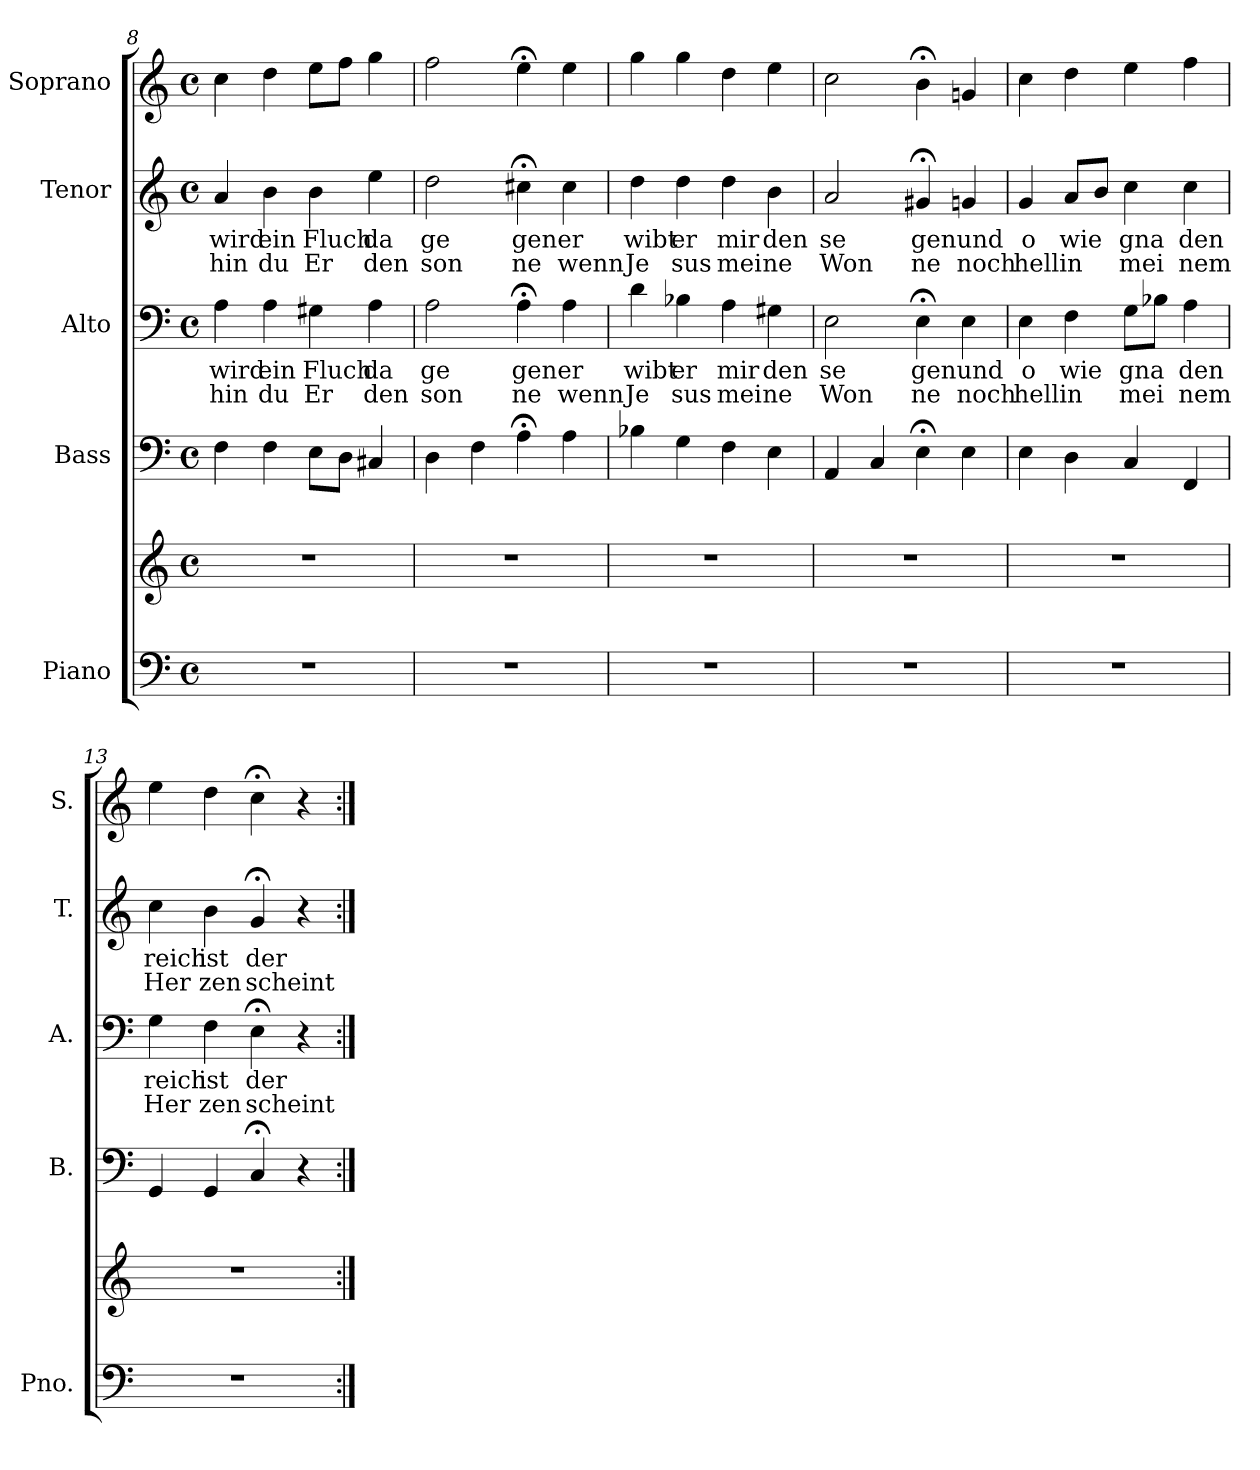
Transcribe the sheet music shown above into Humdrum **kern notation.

**kern	**kern	**kern	**kern	**text	**text	**kern	**text	**text	**kern
*part5	*part5	*part4	*part3	*part3	*part3	*part2	*part2	*part2	*part1
*staff6	*staff5	*staff4	*staff3	*staff3	*staff3	*staff2	*staff2	*staff2	*staff1
*I"Piano	*	*I"Bass	*I"Alto	*	*	*I"Tenor	*	*	*I"Soprano
*I'Pno.	*	*I'B.	*I'A.	*	*	*I'T.	*	*	*I'S.
*clefF4	*clefG2	*clefF4	*clefF4	*	*	*clefG2	*	*	*clefG2
*k[]	*k[]	*k[]	*k[]	*	*	*k[]	*	*	*k[]
*M4/4	*M4/4	*M4/4	*M4/4	*	*	*M4/4	*	*	*M4/4
*met(c)	*met(c)	*met(c)	*met(c)	*	*	*met(c)	*	*	*met(c)
=8	=8	=8	=8	=8	=8	=8	=8	=8	=8
1r	1r	4F\	4A\	wird	hin	4a/	wird	hin	4cc\
.	.	4F\	4A\	ein	du	4b\	ein	du	4dd\
.	.	8E\L	4G#X\	Fluch	Er	4b\	Fluch	Er	8ee\L
.	.	8D\J	.	.	.	.	.	.	8ff\J
.	.	4C#X/	4A\	da	den	4ee\	da	den	4gg\
!!LO:PB:g=z
=9	=9	=9	=9	=9	=9	=9	=9	=9	=9
1r	1r	4D\	2A\	ge	son	2dd\	ge	son	2ff\
.	.	4F\	.	.	.	.	.	.	.
.	.	4A;<\	4A;<\	gen	ne	4cc#X;<\	gen	ne	4ee;<\
.	.	4A\	4A\	er	wenn	4cc#\	er	wenn	4ee\
=10	=10	=10	=10	=10	=10	=10	=10	=10	=10
1r	1r	4B-X\	4d\	wibt	Je	4dd\	wibt	Je	4gg\
.	.	4G\	4B-X\	er	sus	4dd\	er	sus	4gg\
.	.	4F\	4A\	mir	mei	4dd\	mir	mei	4dd\
.	.	4E\	4G#X\	den	ne	4b\	den	ne	4ee\
=11	=11	=11	=11	=11	=11	=11	=11	=11	=11
1r	1r	4AA/	2E\	se	Won	2a/	se	Won	2cc\
.	.	4C/	.	.	.	.	.	.	.
.	.	4E;<\	4E;<\	gen	ne	4g#X;</	gen	ne	4b;<\
.	.	4E\	4E\	und	noch	4gn/	und	noch	4gn/
=12	=12	=12	=12	=12	=12	=12	=12	=12	=12
1r	1r	4E\	4E\	o	hell	4g/	o	hell	4cc\
.	.	4D\	4F\	wie	in	8a/L	wie	in	4dd\
.	.	.	.	.	.	8b/J	.	.	.
.	.	4C/	8G\L	gna	mei	4cc\	gna	mei	4ee\
.	.	.	8B-X\J	.	.	.	.	.	.
.	.	4FF/	4A\	den	nem	4cc\	den	nem	4ff\
!!LO:PB:g=z
=13	=13	=13	=13	=13	=13	=13	=13	=13	=13
1r	1r	4GG/	4G\	reich	Her	4cc\	reich	Her	4ee\
.	.	4GG/	4F\	ist	zen	4b\	ist	zen	4dd\
.	.	4C;</	4E;<\	der	scheint	4g;</	der	scheint	4cc;<\
.	.	4r	4r	.	.	4r	.	.	4r
=:|!	=:|!	=:|!	=:|!	=:|!	=:|!	=:|!	=:|!	=:|!	=:|!
*-	*-	*-	*-	*-	*-	*-	*-	*-	*-
